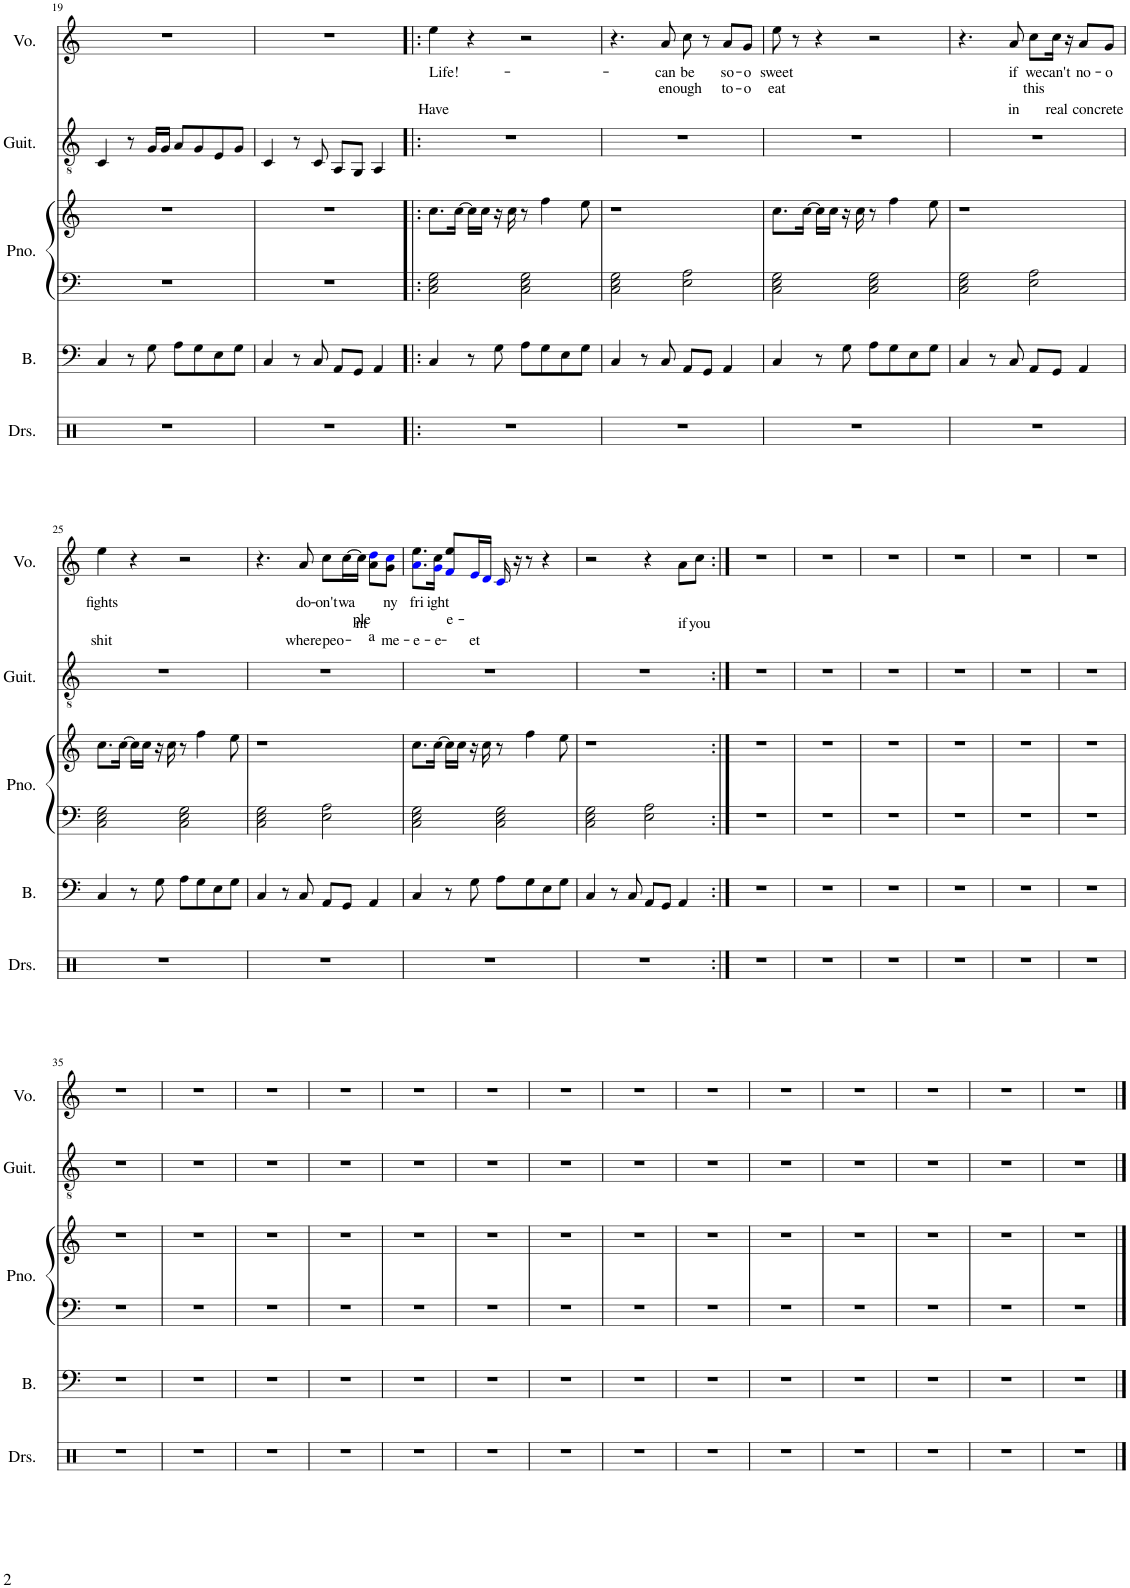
**kern	**kern	**kern	**kern	**kern	**kern	**text	**text	**text
*part5	*part4	*part3	*part3	*part2	*part1	*part1	*part1	*part1
*staff6	*staff5	*staff4	*staff3	*staff2	*staff1	*staff1	*staff1	*staff1
*I"Drumset	*I"Bass	*I"Piano	*	*I"Guitar	*I"Voice	*	*	*
*I'Drs.	*I'B.	*I'Pno.	*	*I'Guit.	*I'Vo.	*	*	*
!!LO:PB:g=z
*clefX	*clefF4	*clefF4	*clefG2	*clefGv2	*clefG2	*	*	*
*k[]	*k[]	*k[]	*k[]	*k[]	*k[]	*	*	*
*M4/4	*M4/4	*M4/4	*M4/4	*M4/4	*M4/4	*	*	*
=19	=19	=19	=19	=19	=19	=19	=19	=19
1r	4C/	1r	1r	4C/	1r	.	.	.
.	8r	.	.	8r	.	.	.	.
.	8G\	.	.	16G/LL	.	.	.	.
.	.	.	.	16G/JJ	.	.	.	.
.	8A\L	.	.	8A/L	.	.	.	.
.	8G\	.	.	8G/	.	.	.	.
.	8E\	.	.	8E/	.	.	.	.
.	8G\J	.	.	8G/J	.	.	.	.
=20	=20	=20	=20	=20	=20	=20	=20	=20
1r	4C/	1r	1r	4C/	1r	.	.	.
.	8r	.	.	8r	.	.	.	.
.	8C/	.	.	8C/	.	.	.	.
.	8AA/L	.	.	8AA/L	.	.	.	.
.	8GG/J	.	.	8GG/J	.	.	.	.
.	4AA/	.	.	4AA/	.	.	.	.
=21!|:	=21!|:	=21!|:	=21!|:	=21!|:	=21!|:	=21!|:	=21!|:	=21!|:
!	!	!	!	!	!	!LO:LY:b	!LO:LY:b	!
1r	4C/	2C\ 2E\ 2G\	8.cc\L	1r	4ee\	Life!-	Have	.
.	.	.	[16cc\Jk	.	.	.	.	.
.	8r	.	16cc\LL]	.	4r	.	.	.
.	.	.	16cc\JJ	.	.	.	.	.
.	8G\	.	16r	.	.	.	.	.
.	.	.	16cc\	.	.	.	.	.
.	8A\L	2C\ 2E\ 2G\	8r	.	2r	.	.	.
.	8G\	.	4ff\	.	.	.	.	.
.	8E\	.	.	.	.	.	.	.
.	8G\J	.	8ee\	.	.	.	.	.
=22	=22	=22	=22	=22	=22	=22	=22	=22
1r	4C/	2C\ 2E\ 2G\	1r	1r	4.r	.	.	.
.	8r	.	.	.	.	.	.	.
!	!	!	!	!	!	!LO:LY:b	!LO:LY:b	!
.	8C/	.	.	.	8a/	-can	en-	.
!	!	!	!	!	!	!LO:LY:b	!LO:LY:b	!
.	8AA/L	2E\ 2A\	.	.	8cc\	be	-ough	.
.	8GG/J	.	.	.	8r	.	.	.
!	!	!	!	!	!	!LO:LY:b	!LO:LY:b	!
.	4AA/	.	.	.	8a/L	so-	to-	.
!	!	!	!	!	!	!LO:LY:b	!LO:LY:b	!
.	.	.	.	.	8g/J	-o	-o	.
=23	=23	=23	=23	=23	=23	=23	=23	=23
!	!	!	!	!	!	!LO:LY:b	!LO:LY:b	!
1r	4C/	2C\ 2E\ 2G\	8.cc\L	1r	8ee\	sweet	eat	.
.	.	.	.	.	8r	.	.	.
.	.	.	[16cc\Jk	.	.	.	.	.
.	8r	.	16cc\LL]	.	4r	.	.	.
.	.	.	16cc\JJ	.	.	.	.	.
.	8G\	.	16r	.	.	.	.	.
.	.	.	16cc\	.	.	.	.	.
.	8A\L	2C\ 2E\ 2G\	8r	.	2r	.	.	.
.	8G\	.	4ff\	.	.	.	.	.
.	8E\	.	.	.	.	.	.	.
.	8G\J	.	8ee\	.	.	.	.	.
=24	=24	=24	=24	=24	=24	=24	=24	=24
1r	4C/	2C\ 2E\ 2G\	1r	1r	4.r	.	.	.
.	8r	.	.	.	.	.	.	.
!	!	!	!	!	!	!LO:LY:b	!LO:LY:b	!
.	8C/	.	.	.	8a/	if	in	.
!	!	!	!	!	!	!LO:LY:b	!LO:LY:b	!
.	8AA/L	2E\ 2A\	.	.	8cc\L	we	this	.
!	!	!	!	!	!	!LO:LY:b	!LO:LY:b	!
.	8GG/J	.	.	.	16cc\Jk	can't	real	.
.	.	.	.	.	16r	.	.	.
!	!	!	!	!	!	!LO:LY:b	!LO:LY:b	!
.	4AA/	.	.	.	8a/L	no-	con-	.
!	!	!	!	!	!	!LO:LY:b	!LO:LY:b	!
.	.	.	.	.	8g/J	-o	-crete	.
!!LO:LB:g=z
=25	=25	=25	=25	=25	=25	=25	=25	=25
!	!	!	!	!	!	!LO:LY:b	!LO:LY:b	!
1r	4C/	2C\ 2E\ 2G\	8.cc\L	1r	4ee\	fights	shit	.
.	.	.	[16cc\Jk	.	.	.	.	.
.	8r	.	16cc\LL]	.	4r	.	.	.
.	.	.	16cc\JJ	.	.	.	.	.
.	8G\	.	16r	.	.	.	.	.
.	.	.	16cc\	.	.	.	.	.
.	8A\L	2C\ 2E\ 2G\	8r	.	2r	.	.	.
.	8G\	.	4ff\	.	.	.	.	.
.	8E\	.	.	.	.	.	.	.
.	8G\J	.	8ee\	.	.	.	.	.
=26	=26	=26	=26	=26	=26	=26	=26	=26
1r	4C/	2C\ 2E\ 2G\	1r	1r	4.r	.	.	.
.	8r	.	.	.	.	.	.	.
!	!	!	!	!	!	!LO:LY:b	!LO:LY:b	!
.	8C/	.	.	.	8a/	do-	where	.
!	!	!	!	!	!	!LO:LY:b	!LO:LY:b	!
.	8AA/L	2E\ 2A\	.	.	8cc\L	-on't	peo-	.
!	!	!	!	!	!	!LO:LY:b	!	!
.	8GG/J	.	.	.	[16cc\L	wa-	.	.
!	!	!	!	!	!	!LO:LY:b	!LO:LY:b	!
.	.	.	.	.	16cc\JJ]	-nt	-ple	.
!	!	!	!	!	!	!	!	!LO:LY:b
.	4AA/	.	.	.	8a\ 8ddi\L	.	.	a-
!	!	!	!	!	!	!LO:LY:b	!LO:LY:b	!
.	.	.	.	.	8g\ 8cci\J	ny	me-	.
=27	=27	=27	=27	=27	=27	=27	=27	=27
!	!	!	!	!	!	!LO:LY:b	!LO:LY:b	!
1r	4C/	2C\ 2E\ 2G\	8.cc\L	1r	8.ai\ 8.ee\L	fri-	-e-	.
!	!	!	!	!	!	!LO:LY:b	!LO:LY:b	!
.	.	.	[16cc\Jk	.	16gi\ 16cc\Jk	-ight	-e-	.
!	!	!	!	!	!	!	!LO:LY:b	!
.	8r	.	16cc\LL]	.	8fi/ 8ee/L	.	-e-	.
.	.	.	16cc\JJ	.	.	.	.	.
!	!	!	!	!	!	!	!LO:LY:b	!
.	8G\	.	16r	.	16ei/L	.	-et	.
.	.	.	16cc\	.	16di/JJ	.	.	.
.	8A\L	2C\ 2E\ 2G\	8r	.	16ci/	.	.	.
.	.	.	.	.	16r	.	.	.
.	8G\	.	4ff\	.	8r	.	.	.
.	8E\	.	.	.	4r	.	.	.
.	8G\J	.	8ee\	.	.	.	.	.
=28	=28	=28	=28	=28	=28	=28	=28	=28
1r	4C/	2C\ 2E\ 2G\	1r	1r	2r	.	.	.
.	8r	.	.	.	.	.	.	.
.	8C/	.	.	.	.	.	.	.
.	8AA/L	2E\ 2A\	.	.	4r	.	.	.
.	8GG/J	.	.	.	.	.	.	.
!	!	!	!	!	!	!LO:LY:b	!	!
.	4AA/	.	.	.	8a\L	if	.	.
!	!	!	!	!	!	!LO:LY:b	!	!
.	.	.	.	.	8cc\J	you	.	.
=29:|!	=29:|!	=29:|!	=29:|!	=29:|!	=29:|!	=29:|!	=29:|!	=29:|!
1r	1r	1r	1r	1r	1r	.	.	.
=30	=30	=30	=30	=30	=30	=30	=30	=30
1r	1r	1r	1r	1r	1r	.	.	.
=31	=31	=31	=31	=31	=31	=31	=31	=31
1r	1r	1r	1r	1r	1r	.	.	.
=32	=32	=32	=32	=32	=32	=32	=32	=32
1r	1r	1r	1r	1r	1r	.	.	.
=33	=33	=33	=33	=33	=33	=33	=33	=33
1r	1r	1r	1r	1r	1r	.	.	.
=34	=34	=34	=34	=34	=34	=34	=34	=34
1r	1r	1r	1r	1r	1r	.	.	.
!!LO:LB:g=z
=35	=35	=35	=35	=35	=35	=35	=35	=35
1r	1r	1r	1r	1r	1r	.	.	.
=36	=36	=36	=36	=36	=36	=36	=36	=36
1r	1r	1r	1r	1r	1r	.	.	.
=37	=37	=37	=37	=37	=37	=37	=37	=37
1r	1r	1r	1r	1r	1r	.	.	.
=38	=38	=38	=38	=38	=38	=38	=38	=38
1r	1r	1r	1r	1r	1r	.	.	.
=39	=39	=39	=39	=39	=39	=39	=39	=39
1r	1r	1r	1r	1r	1r	.	.	.
=40	=40	=40	=40	=40	=40	=40	=40	=40
1r	1r	1r	1r	1r	1r	.	.	.
=41	=41	=41	=41	=41	=41	=41	=41	=41
1r	1r	1r	1r	1r	1r	.	.	.
=42	=42	=42	=42	=42	=42	=42	=42	=42
1r	1r	1r	1r	1r	1r	.	.	.
=43	=43	=43	=43	=43	=43	=43	=43	=43
1r	1r	1r	1r	1r	1r	.	.	.
=44	=44	=44	=44	=44	=44	=44	=44	=44
1r	1r	1r	1r	1r	1r	.	.	.
=45	=45	=45	=45	=45	=45	=45	=45	=45
1r	1r	1r	1r	1r	1r	.	.	.
=46	=46	=46	=46	=46	=46	=46	=46	=46
1r	1r	1r	1r	1r	1r	.	.	.
=47	=47	=47	=47	=47	=47	=47	=47	=47
1r	1r	1r	1r	1r	1r	.	.	.
=48	=48	=48	=48	=48	=48	=48	=48	=48
1r	1r	1r	1r	1r	1r	.	.	.
==	==	==	==	==	==	==	==	==
*-	*-	*-	*-	*-	*-	*-	*-	*-
